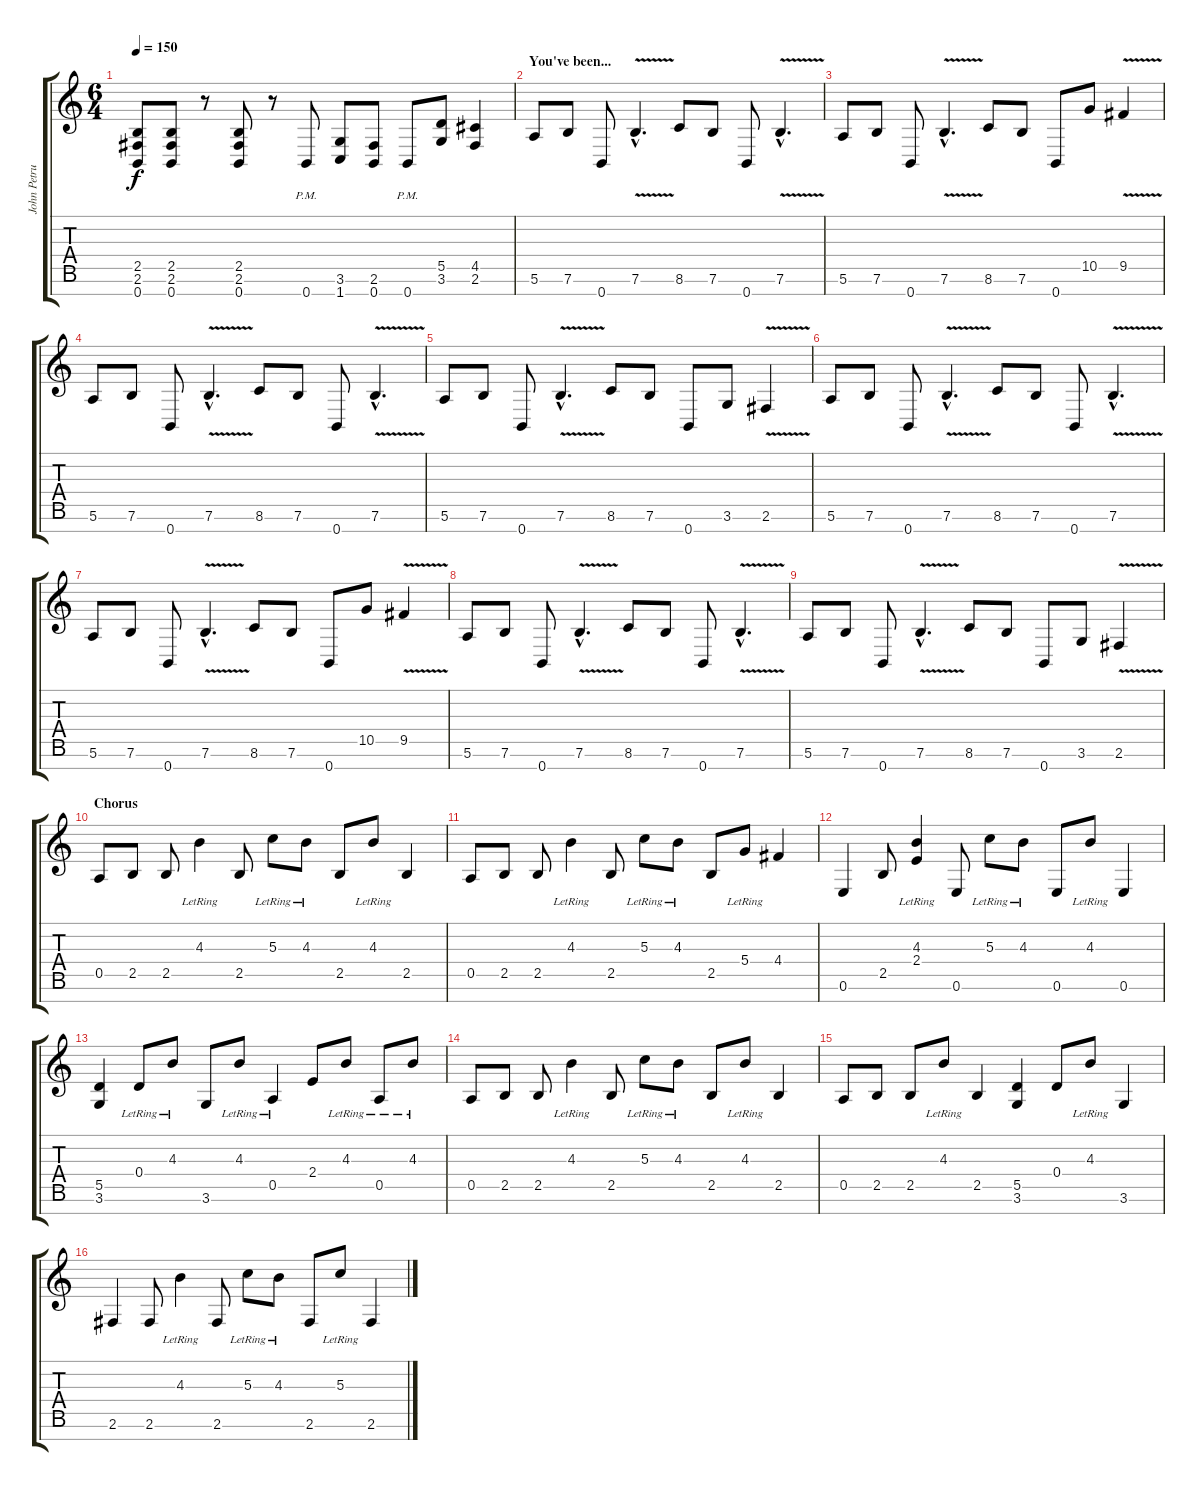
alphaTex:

\track ("John Petrucci" "John Petru") {instrument distortionguitar}
\staff {score tabs}
\tuning (E4 B3 G3 D3 A2 E2 B1) {hide}
\ts (6 4)
\tempo 150
\clef g2
\ks c
(2.5 2.6 0.7).8{dy f} (2.5 2.6 0.7).8 r.8 (2.5 2.6 0.7).8 r.8 0.7{pm}.8 (3.6 1.7).8 (2.6 0.7).8 0.7{pm}.8 (5.5 3.6).8 (4.5 2.6).4 |
\section ("" "You've been...")
5.6.8 7.6.8 0.7.8 7.6{v hac}.4{d} 8.6.8 7.6.8 0.7.8 7.6{v hac}.4{d} |
5.6.8 7.6.8 0.7.8 7.6{v hac}.4{d} 8.6.8 7.6.8 0.7.8 10.5.8 9.5{v}.4 |
5.6.8 7.6.8 0.7.8 7.6{v hac}.4{d} 8.6.8 7.6.8 0.7.8 7.6{v hac}.4{d} |
5.6.8 7.6.8 0.7.8 7.6{v hac}.4{d} 8.6.8 7.6.8 0.7.8 3.6.8 2.6{v}.4 |
5.6.8 7.6.8 0.7.8 7.6{v hac}.4{d} 8.6.8 7.6.8 0.7.8 7.6{v hac}.4{d} |
5.6.8 7.6.8 0.7.8 7.6{v hac}.4{d} 8.6.8 7.6.8 0.7.8 10.5.8 9.5{v}.4 |
5.6.8 7.6.8 0.7.8 7.6{v hac}.4{d} 8.6.8 7.6.8 0.7.8 7.6{v hac}.4{d} |
5.6.8 7.6.8 0.7.8 7.6{v hac}.4{d} 8.6.8 7.6.8 0.7.8 3.6.8 2.6{v}.4 |
\section ("" "Chorus")
0.5.8 2.5.8 2.5.8 4.3{lr}.4 2.5.8 5.3{lr}.8 4.3{lr}.8 2.5.8 4.3{lr}.8 2.5.4 |
0.5.8 2.5.8 2.5.8 4.3{lr}.4 2.5.8 5.3{lr}.8 4.3{lr}.8 2.5.8 5.4{lr}.8 4.4.4 |
0.6.4 2.5.8 (4.3{lr} 2.4{lr}).4 0.6.8 5.3{lr}.8 4.3{lr}.8 0.6.8 4.3{lr}.8 0.6.4 |
(5.5 3.6).4 0.4{lr}.8 4.3{lr}.8 3.6.8 4.3{lr}.8 0.5{lr}.4 2.4.8 4.3{lr}.8 0.5{lr}.8 4.3{lr}.8 |
0.5.8 2.5.8 2.5.8 4.3{lr}.4 2.5.8 5.3{lr}.8 4.3{lr}.8 2.5.8 4.3{lr}.8 2.5.4 |
0.5.8 2.5.8 2.5.8 4.3{lr}.8 2.5.4 (5.5 3.6).4 0.4.8 4.3{lr}.8 3.6.4 |
2.6.4 2.6.8 4.3{lr}.4 2.6.8 5.3{lr}.8 4.3{lr}.8 2.6.8 5.3{lr}.8 2.6.4
